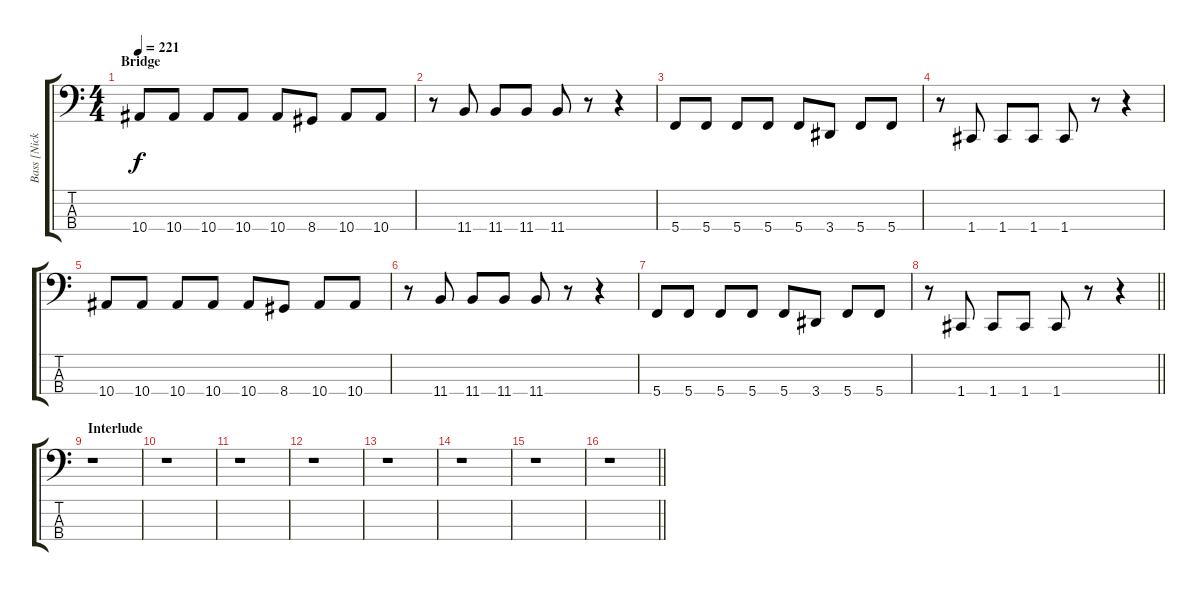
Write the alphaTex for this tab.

\track ("Bass [Nick Oliveri]" "Bass [Nick") {instrument electricbasspick bank 255}
\staff {score tabs}
\tuning (Eb2 Bb1 F1 C1) {hide}
\ts (4 4)
\section ("" "Bridge")
\tempo 221
\clef f4
\ks c
10.4.8{dy f} 10.4.8 10.4.8 10.4.8 10.4.8 8.4.8 10.4.8 10.4.8 |
r.8 11.4.8 11.4.8 11.4.8 11.4.8 r.8 r.4 |
5.4.8 5.4.8 5.4.8 5.4.8 5.4.8 3.4.8 5.4.8 5.4.8 |
r.8 1.4.8 1.4.8 1.4.8 1.4.8 r.8 r.4 |
10.4.8 10.4.8 10.4.8 10.4.8 10.4.8 8.4.8 10.4.8 10.4.8 |
r.8 11.4.8 11.4.8 11.4.8 11.4.8 r.8 r.4 |
5.4.8 5.4.8 5.4.8 5.4.8 5.4.8 3.4.8 5.4.8 5.4.8 |
\barLineRight lightlight
r.8 1.4.8 1.4.8 1.4.8 1.4.8 r.8 r.4 |
\section ("" "Interlude")
r.1 |
r.1 |
r.1 |
r.1 |
r.1 |
r.1 |
r.1 |
\barLineRight lightlight
r.1
